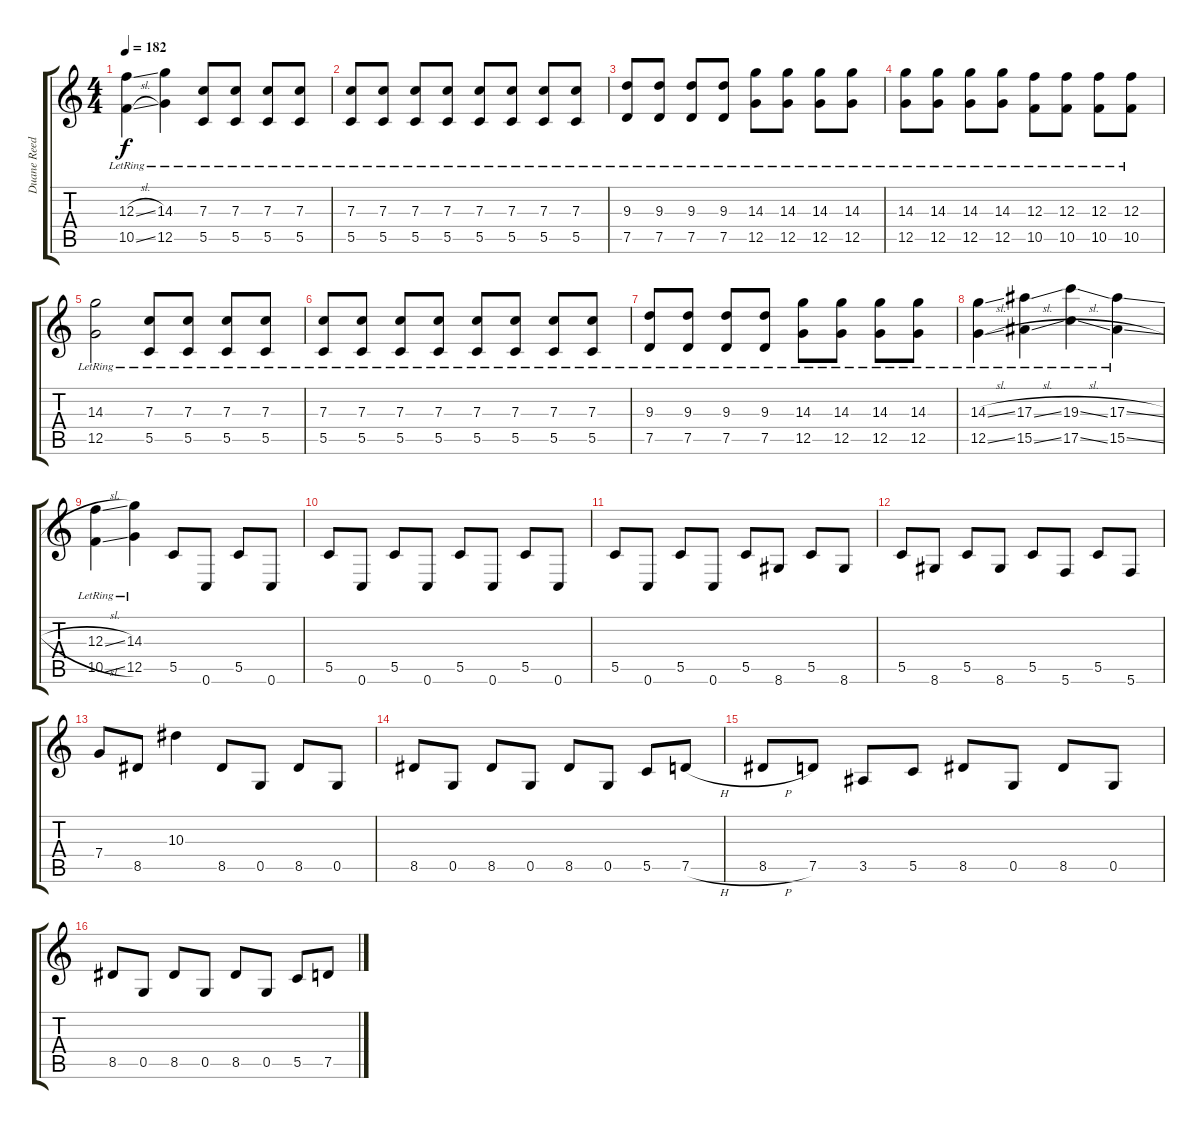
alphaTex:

\track ("Duane Reed" "Duane Reed") {instrument overdrivenguitar}
\staff {score tabs}
\tuning (D4 A3 F3 C3 G2 C2) {hide}
\ts (4 4)
\tempo 182
\clef g2
\ks c
(12.3{sl lr} 10.5{sl lr}).4{dy f} (14.3{lr} 12.5{lr}).4 (7.3{lr} 5.5{lr}).8 (7.3{lr} 5.5{lr}).8 (7.3{lr} 5.5{lr}).8 (7.3{lr} 5.5{lr}).8 |
(7.3{lr} 5.5{lr}).8 (7.3{lr} 5.5{lr}).8 (7.3{lr} 5.5{lr}).8 (7.3{lr} 5.5{lr}).8 (7.3{lr} 5.5{lr}).8 (7.3{lr} 5.5{lr}).8 (7.3{lr} 5.5{lr}).8 (7.3{lr} 5.5{lr}).8 |
(9.3{lr} 7.5{lr}).8 (9.3{lr} 7.5{lr}).8 (9.3{lr} 7.5{lr}).8 (9.3{lr} 7.5{lr}).8 (14.3{lr} 12.5{lr}).8 (14.3{lr} 12.5{lr}).8 (14.3{lr} 12.5{lr}).8 (14.3{lr} 12.5{lr}).8 |
(14.3{lr} 12.5{lr}).8 (14.3{lr} 12.5{lr}).8 (14.3{lr} 12.5{lr}).8 (14.3{lr} 12.5{lr}).8 (12.3{lr} 10.5{lr}).8 (12.3{lr} 10.5{lr}).8 (12.3{lr} 10.5{lr}).8 (12.3{lr} 10.5{lr}).8 |
(14.3{lr} 12.5{lr}).2 (7.3{lr} 5.5{lr}).8 (7.3{lr} 5.5{lr}).8 (7.3{lr} 5.5{lr}).8 (7.3{lr} 5.5{lr}).8 |
(7.3{lr} 5.5{lr}).8 (7.3{lr} 5.5{lr}).8 (7.3{lr} 5.5{lr}).8 (7.3{lr} 5.5{lr}).8 (7.3{lr} 5.5{lr}).8 (7.3{lr} 5.5{lr}).8 (7.3{lr} 5.5{lr}).8 (7.3{lr} 5.5{lr}).8 |
(9.3{lr} 7.5{lr}).8 (9.3{lr} 7.5{lr}).8 (9.3{lr} 7.5{lr}).8 (9.3{lr} 7.5{lr}).8 (14.3{lr} 12.5{lr}).8 (14.3{lr} 12.5{lr}).8 (14.3{lr} 12.5{lr}).8 (14.3{lr} 12.5{lr}).8 |
(14.3{sl lr} 12.5{sl lr}).4 (17.3{sl lr} 15.5{sl lr}).4 (19.3{sl lr} 17.5{sl lr}).4 (17.3{sl lr} 15.5{sl lr}).4 |
(12.3{sl lr} 10.5{sl lr}).4 (14.3{lr} 12.5{lr}).4 5.5.8 0.6.8 5.5.8 0.6.8 |
5.5.8 0.6.8 5.5.8 0.6.8 5.5.8 0.6.8 5.5.8 0.6.8 |
5.5.8 0.6.8 5.5.8 0.6.8 5.5.8 8.6.8 5.5.8 8.6.8 |
5.5.8 8.6.8 5.5.8 8.6.8 5.5.8 5.6.8 5.5.8 5.6.8 |
7.4.8 8.5.8 10.3.4 8.5.8 0.5.8 8.5.8 0.5.8 |
8.5.8 0.5.8 8.5.8 0.5.8 8.5.8 0.5.8 5.5.8 7.5{h}.8 |
8.5{h}.8 7.5.8 3.5.8 5.5.8 8.5.8 0.5.8 8.5.8 0.5.8 |
8.5.8 0.5.8 8.5.8 0.5.8 8.5.8 0.5.8 5.5.8 7.5{h}.8
